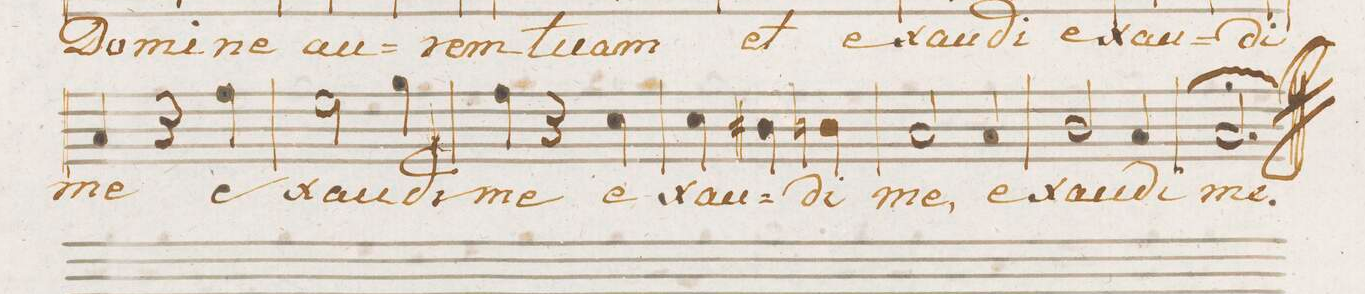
**kern	**text
*I"Alto.	*
*clefC3	*
*k[f#]	*
*M3/4	*
4B/	me
4r	.
4g\	e-
=50	=50
2f#\	-xau-
4a\	-di
=51	=51
4g\	me
4r	.
4d\	e-
=52	=52
4d\	-xau-
4c#X\	.
4cn\	-di
=53	=53
2B/	me,
4B/	e-
=54	=54
2c/	-xau-
4B/	-di
=55	=55
2.B;>/	me.
==	==
*-	*-
